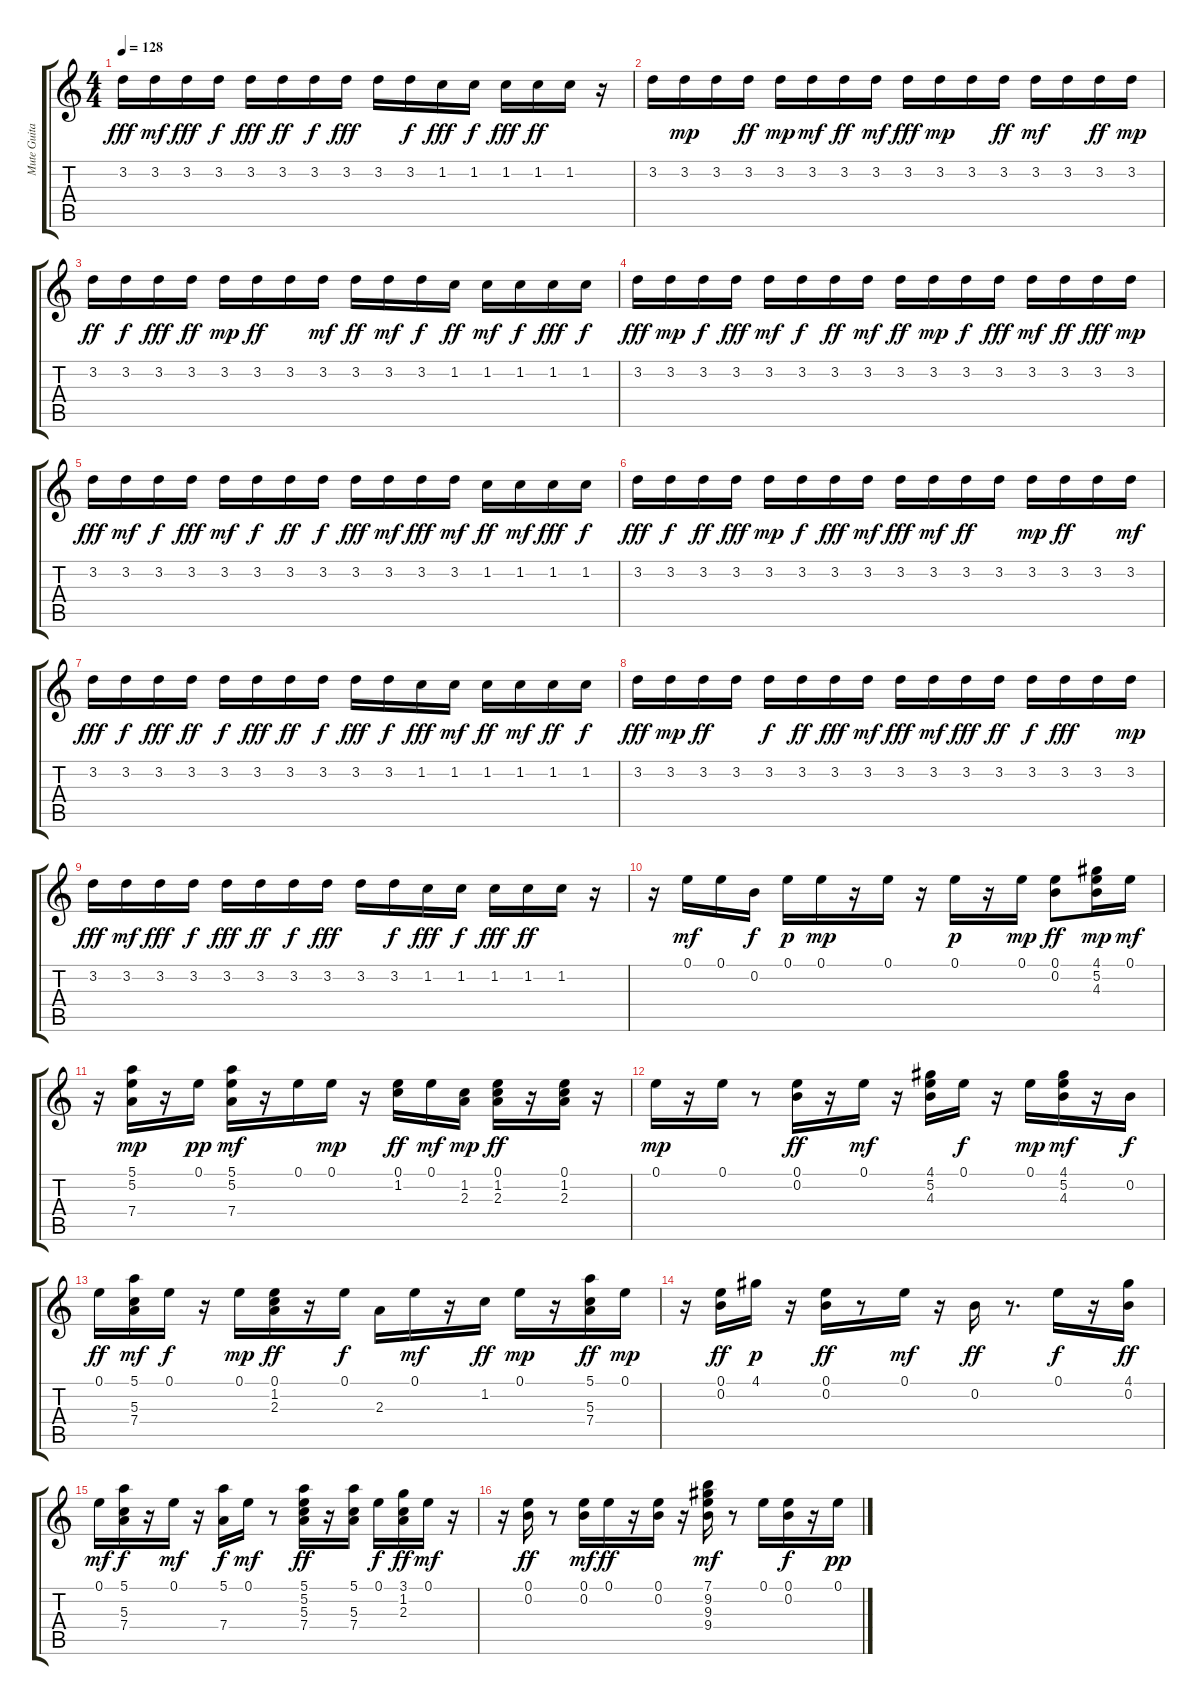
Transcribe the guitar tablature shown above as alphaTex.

\track ("Mute Guitar | Jamiroquai" "Mute Guita") {instrument electricguitarmuted}
\staff {score tabs}
\tuning (E4 B3 G3 D3 A2 E2) {hide}
\ts (4 4)
\tempo 128
\clef g2
\ks c
3.2.16{dy fff} 3.2.16{dy mf} 3.2.16{dy fff} 3.2.16{dy f} 3.2.16{dy fff} 3.2.16{dy ff} 3.2.16{dy f} 3.2.16{dy fff} 3.2.16 3.2.16{dy f} 1.2.16{dy fff} 1.2.16{dy f} 1.2.16{dy fff} 1.2.16{dy ff} 1.2.16 r.16 |
3.2.16 3.2.16{dy mp} 3.2.16 3.2.16{dy ff} 3.2.16{dy mp} 3.2.16{dy mf} 3.2.16{dy ff} 3.2.16{dy mf} 3.2.16{dy fff} 3.2.16{dy mp} 3.2.16 3.2.16{dy ff} 3.2.16{dy mf} 3.2.16 3.2.16{dy ff} 3.2.16{dy mp} |
3.2.16{dy ff} 3.2.16{dy f} 3.2.16{dy fff} 3.2.16{dy ff} 3.2.16{dy mp} 3.2.16{dy ff} 3.2.16 3.2.16{dy mf} 3.2.16{dy ff} 3.2.16{dy mf} 3.2.16{dy f} 1.2.16{dy ff} 1.2.16{dy mf} 1.2.16{dy f} 1.2.16{dy fff} 1.2.16{dy f} |
3.2.16{dy fff} 3.2.16{dy mp} 3.2.16{dy f} 3.2.16{dy fff} 3.2.16{dy mf} 3.2.16{dy f} 3.2.16{dy ff} 3.2.16{dy mf} 3.2.16{dy ff} 3.2.16{dy mp} 3.2.16{dy f} 3.2.16{dy fff} 3.2.16{dy mf} 3.2.16{dy ff} 3.2.16{dy fff} 3.2.16{dy mp} |
3.2.16{dy fff} 3.2.16{dy mf} 3.2.16{dy f} 3.2.16{dy fff} 3.2.16{dy mf} 3.2.16{dy f} 3.2.16{dy ff} 3.2.16{dy f} 3.2.16{dy fff} 3.2.16{dy mf} 3.2.16{dy fff} 3.2.16{dy mf} 1.2.16{dy ff} 1.2.16{dy mf} 1.2.16{dy fff} 1.2.16{dy f} |
3.2.16{dy fff} 3.2.16{dy f} 3.2.16{dy ff} 3.2.16{dy fff} 3.2.16{dy mp} 3.2.16{dy f} 3.2.16{dy fff} 3.2.16{dy mf} 3.2.16{dy fff} 3.2.16{dy mf} 3.2.16{dy ff} 3.2.16 3.2.16{dy mp} 3.2.16{dy ff} 3.2.16 3.2.16{dy mf} |
3.2.16{dy fff} 3.2.16{dy f} 3.2.16{dy fff} 3.2.16{dy ff} 3.2.16{dy f} 3.2.16{dy fff} 3.2.16{dy ff} 3.2.16{dy f} 3.2.16{dy fff} 3.2.16{dy f} 1.2.16{dy fff} 1.2.16{dy mf} 1.2.16{dy ff} 1.2.16{dy mf} 1.2.16{dy ff} 1.2.16{dy f} |
3.2.16{dy fff} 3.2.16{dy mp} 3.2.16{dy ff} 3.2.16 3.2.16{dy f} 3.2.16{dy ff} 3.2.16{dy fff} 3.2.16{dy mf} 3.2.16{dy fff} 3.2.16{dy mf} 3.2.16{dy fff} 3.2.16{dy ff} 3.2.16{dy f} 3.2.16{dy fff} 3.2.16 3.2.16{dy mp} |
3.2.16{dy fff} 3.2.16{dy mf} 3.2.16{dy fff} 3.2.16{dy f} 3.2.16{dy fff} 3.2.16{dy ff} 3.2.16{dy f} 3.2.16{dy fff} 3.2.16 3.2.16{dy f} 1.2.16{dy fff} 1.2.16{dy f} 1.2.16{dy fff} 1.2.16{dy ff} 1.2.16 r.16 |
r.16 0.1.16{dy mf} 0.1.16 0.2.16{dy f} 0.1.16{dy p} 0.1.16{dy mp} r.16 0.1.16 r.16 0.1.16{dy p} r.16 0.1.16{dy mp} (0.1 0.2).8{dy ff} (4.1 5.2 4.3).16{dy mp} 0.1.16{dy mf} |
r.16 (5.1 5.2 7.4).16{dy mp} r.16 0.1.16{dy pp} (5.1 5.2 7.4).16{dy mf} r.16 0.1.16 0.1.16{dy mp} r.16 (0.1 1.2).16{dy ff} 0.1.16{dy mf} (1.2 2.3).16{dy mp} (0.1 1.2 2.3).16{dy ff} r.16 (0.1 1.2 2.3).16 r.16 |
0.1.16{dy mp} r.16 0.1.16 r.8 (0.1 0.2).16{dy ff} r.16 0.1.16{dy mf} r.16 (4.1 5.2 4.3).16 0.1.16{dy f} r.16 0.1.16{dy mp} (4.1 5.2 4.3).16{dy mf} r.16 0.2.16{dy f} |
0.1.16{dy ff} (5.1 5.3 7.4).16{dy mf} 0.1.16{dy f} r.16 0.1.16{dy mp} (0.1 1.2 2.3).16{dy ff} r.16 0.1.16{dy f} 2.3.16 0.1.16{dy mf} r.16 1.2.16{dy ff} 0.1.16{dy mp} r.16 (5.1 5.3 7.4).16{dy ff} 0.1.16{dy mp} |
r.16 (0.1 0.2).16{dy ff} 4.1.16{dy p} r.16 (0.1 0.2).16{dy ff} r.8 0.1.16{dy mf} r.16 0.2.16{dy ff} r.8{d} 0.1.16{dy f} r.16 (4.1 0.2).16{dy ff} |
0.1.16{dy mf} (5.1 5.3 7.4).16{dy f} r.16 0.1.16{dy mf} r.16 (5.1 7.4).16{dy f} 0.1.16{dy mf} r.8 (5.1 5.2 5.3 7.4).16{dy ff} r.16 (5.1 5.3 7.4).16 0.1.16{dy f} (3.1 1.2 2.3).16{dy ff} 0.1.16{dy mf} r.16 |
r.16 (0.1 0.2).16{dy ff} r.8 (0.1 0.2).16{dy mf} 0.1.16{dy ff} r.16 (0.1 0.2).16 r.16 (7.1 9.2 9.3 9.4).16{dy mf} r.8 0.1.16 (0.1 0.2).16{dy f} r.16 0.1.16{dy pp}
